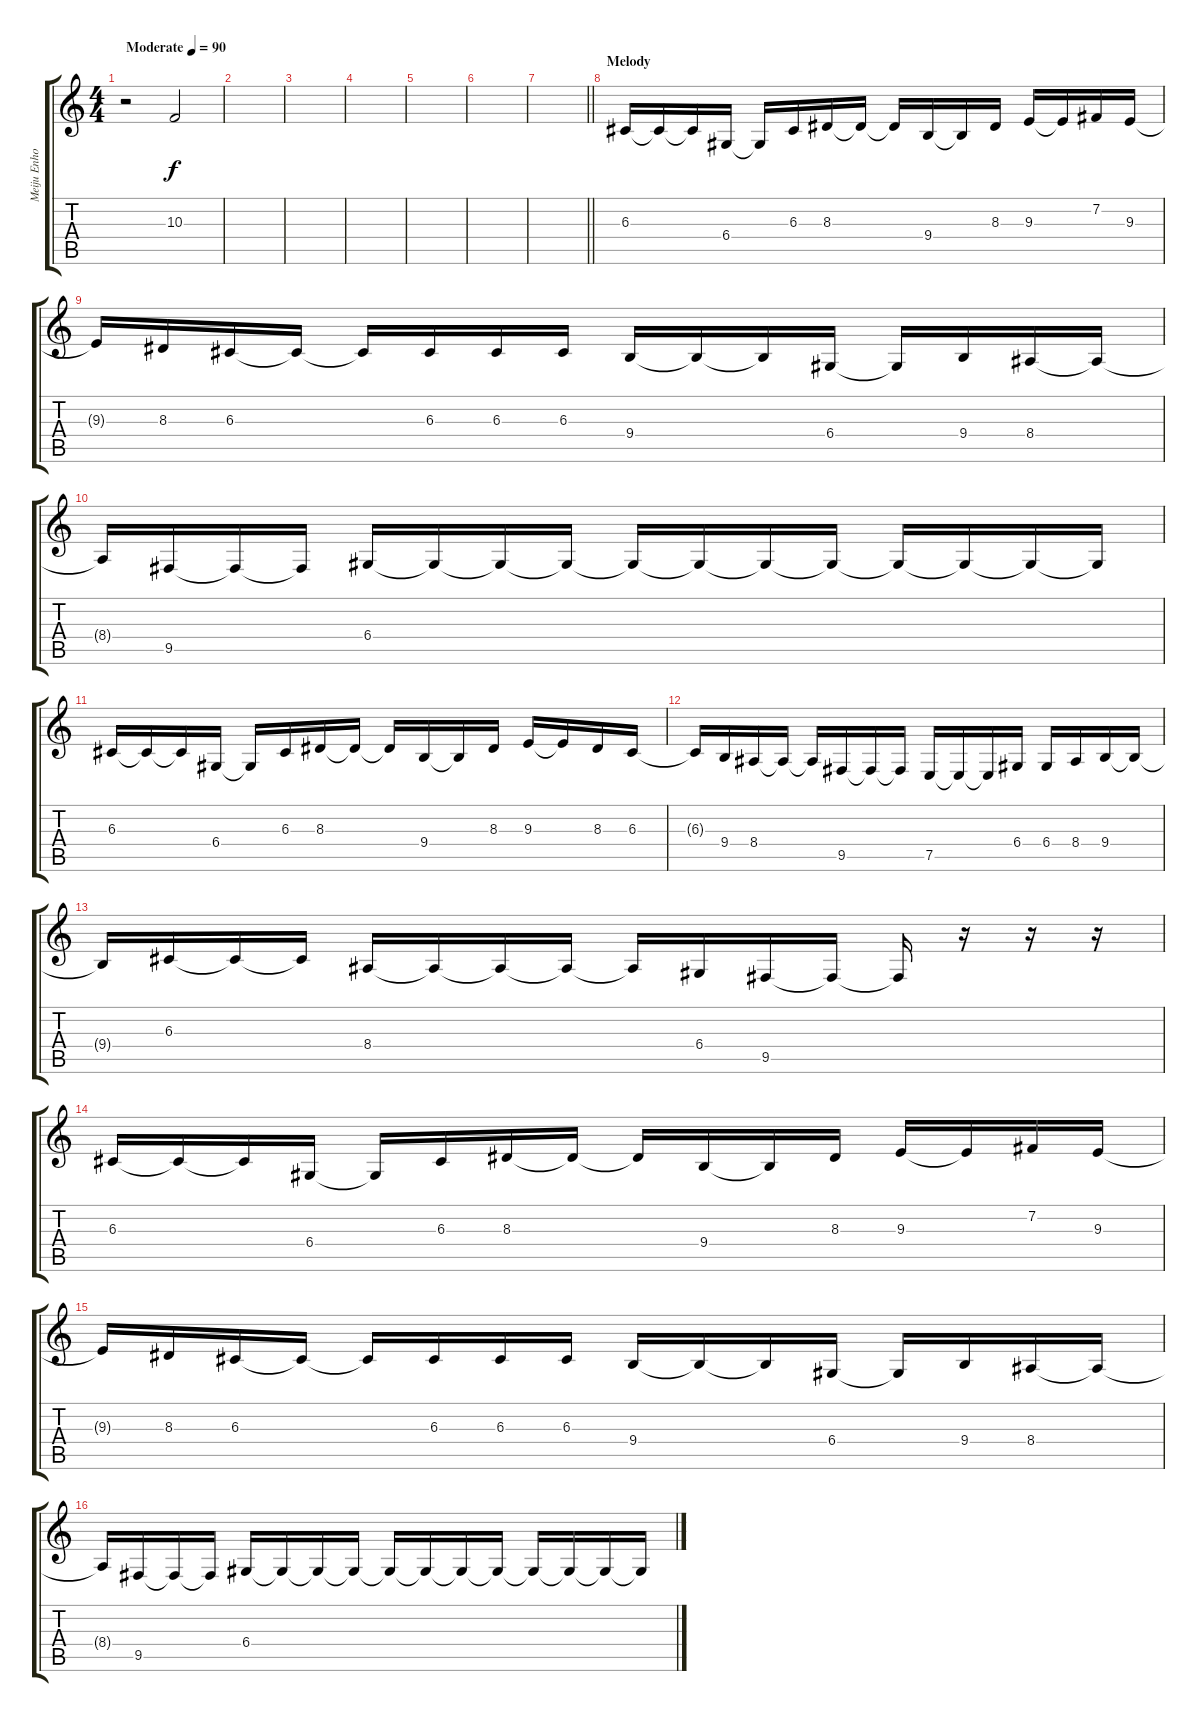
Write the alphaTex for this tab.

\track ("Meiju Enho" "Meiju Enho") {instrument lead2sawtooth}
\staff {score tabs}
\tuning (E4 B3 G3 D3 A2 E2) {hide}
\ts (4 4)
\tempo (90 "Moderate")
\clef g2
\ks c
r.2{dy f instrument lead2sawtooth} 10.3.2{instrument reversecymbal} |
|
|
|
|
|
\barLineRight lightlight
|
\section ("" "Melody")
6.3.16 6.3{t}.16 6.3{t}.16 6.4.16 6.4{t}.16 6.3.16 8.3.16 8.3{t}.16 8.3{t}.16 9.4.16 9.4{t}.16 8.3.16 9.3.16 9.3{t}.16 7.2.16 9.3.16 |
9.3{t}.16 8.3.16 6.3.16 6.3{t}.16 6.3{t}.16 6.3.16 6.3.16 6.3.16 9.4.16 9.4{t}.16 9.4{t}.16 6.4.16 6.4{t}.16 9.4.16 8.4.16 8.4{t}.16 |
8.4{t}.16 9.5.16 9.5{t}.16 9.5{t}.16 6.4.16 6.4{t}.16 6.4{t}.16 6.4{t}.16 6.4{t}.16 6.4{t}.16 6.4{t}.16 6.4{t}.16 6.4{t}.16 6.4{t}.16 6.4{t}.16 6.4{t}.16 |
6.3.16 6.3{t}.16 6.3{t}.16 6.4.16 6.4{t}.16 6.3.16 8.3.16 8.3{t}.16 8.3{t}.16 9.4.16 9.4{t}.16 8.3.16 9.3.16 9.3{t}.16 8.3.16 6.3.16 |
6.3{t}.16 9.4.16 8.4.16 8.4{t}.16 8.4{t}.16 9.5.16 9.5{t}.16 9.5{t}.16 7.5.16 7.5{t}.16 7.5{t}.16 6.4.16 6.4.16 8.4.16 9.4.16 9.4{t}.16 |
9.4{t}.16 6.3.16 6.3{t}.16 6.3{t}.16 8.4.16 8.4{t}.16 8.4{t}.16 8.4{t}.16 8.4{t}.16 6.4.16 9.5.16 9.5{t}.16 9.5{t}.16 r.16 r.16 r.16 |
6.3.16 6.3{t}.16 6.3{t}.16 6.4.16 6.4{t}.16 6.3.16 8.3.16 8.3{t}.16 8.3{t}.16 9.4.16 9.4{t}.16 8.3.16 9.3.16 9.3{t}.16 7.2.16 9.3.16 |
9.3{t}.16 8.3.16 6.3.16 6.3{t}.16 6.3{t}.16 6.3.16 6.3.16 6.3.16 9.4.16 9.4{t}.16 9.4{t}.16 6.4.16 6.4{t}.16 9.4.16 8.4.16 8.4{t}.16 |
8.4{t}.16 9.5.16 9.5{t}.16 9.5{t}.16 6.4.16 6.4{t}.16 6.4{t}.16 6.4{t}.16 6.4{t}.16 6.4{t}.16 6.4{t}.16 6.4{t}.16 6.4{t}.16 6.4{t}.16 6.4{t}.16 6.4{t}.16
